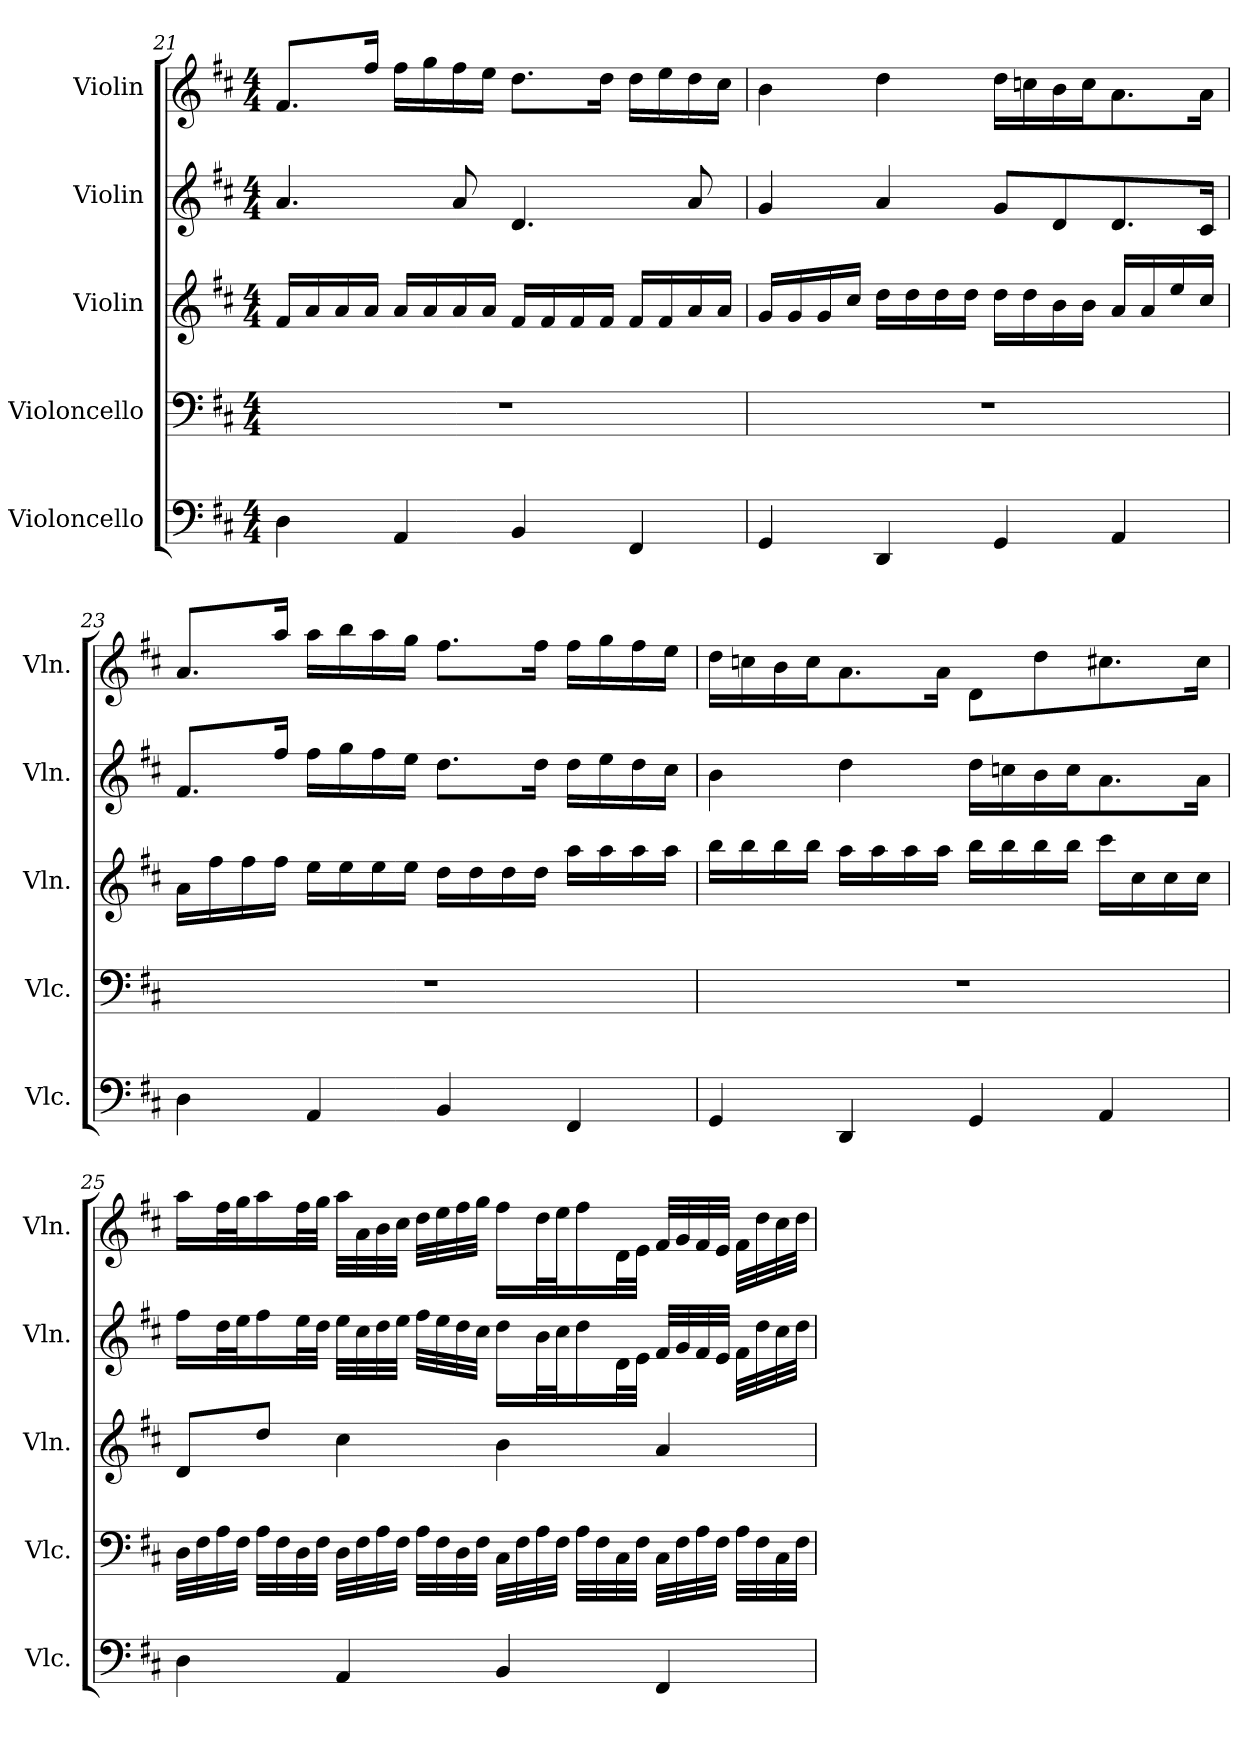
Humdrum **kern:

**kern	**kern	**kern	**kern	**kern
*part5	*part4	*part3	*part2	*part1
*staff5	*staff4	*staff3	*staff2	*staff1
*I"Violoncello	*I"Violoncello	*I"Violin	*I"Violin	*I"Violin
*I'Vlc.	*I'Vlc.	*I'Vln.	*I'Vln.	*I'Vln.
!!LO:LB:g=z
*clefF4	*clefF4	*clefG2	*clefG2	*clefG2
*k[f#c#]	*k[f#c#]	*k[f#c#]	*k[f#c#]	*k[f#c#]
*D:	*D:	*D:	*D:	*D:
*M4/4	*M4/4	*M4/4	*M4/4	*M4/4
=21	=21	=21	=21	=21
4D\	1r	16f#/LL	4.a/	8.f#/L
.	.	16a/	.	.
.	.	16a/	.	.
.	.	16a/JJ	.	16ff#/Jk
4AA/	.	16a/LL	.	16ff#\LL
.	.	16a/	.	16gg\
.	.	16a/	8a/	16ff#\
.	.	16a/JJ	.	16ee\JJ
4BB/	.	16f#/LL	4.d/	8.dd\L
.	.	16f#/	.	.
.	.	16f#/	.	.
.	.	16f#/JJ	.	16dd\Jk
4FF#/	.	16f#/LL	.	16dd\LL
.	.	16f#/	.	16ee\
.	.	16a/	8a/	16dd\
.	.	16a/JJ	.	16cc#\JJ
=22	=22	=22	=22	=22
4GG/	1r	16g/LL	4g/	4b\
.	.	16g/	.	.
.	.	16g/	.	.
.	.	16cc#/JJ	.	.
4DD/	.	16dd\LL	4a/	4dd\
.	.	16dd\	.	.
.	.	16dd\	.	.
.	.	16dd\JJ	.	.
4GG/	.	16dd\LL	8g/L	16dd\LL
.	.	16dd\	.	16ccn\
.	.	16b\	8d/	16b\
.	.	16b\JJ	.	16cc\J
4AA/	.	16a/LL	8.d/	8.a\
.	.	16a/	.	.
.	.	16ee/	.	.
.	.	16cc#/JJ	16c#/Jk	16a\Jk
!!LO:PB:g=z
=23	=23	=23	=23	=23
4D\	1r	16a\LL	8.f#/L	8.a/L
.	.	16ff#\	.	.
.	.	16ff#\	.	.
.	.	16ff#\JJ	16ff#/Jk	16aa/Jk
4AA/	.	16ee\LL	16ff#\LL	16aa\LL
.	.	16ee\	16gg\	16bb\
.	.	16ee\	16ff#\	16aa\
.	.	16ee\JJ	16ee\JJ	16gg\JJ
4BB/	.	16dd\LL	8.dd\L	8.ff#\L
.	.	16dd\	.	.
.	.	16dd\	.	.
.	.	16dd\JJ	16dd\Jk	16ff#\Jk
4FF#/	.	16aa\LL	16dd\LL	16ff#\LL
.	.	16aa\	16ee\	16gg\
.	.	16aa\	16dd\	16ff#\
.	.	16aa\JJ	16cc#\JJ	16ee\JJ
=24	=24	=24	=24	=24
4GG/	1r	16bb\LL	4b\	16dd\LL
.	.	16bb\	.	16ccn\
.	.	16bb\	.	16b\
.	.	16bb\JJ	.	16cc\J
4DD/	.	16aa\LL	4dd\	8.a\
.	.	16aa\	.	.
.	.	16aa\	.	.
.	.	16aa\JJ	.	16a\Jk
4GG/	.	16bb\LL	16dd\LL	8d\L
.	.	16bb\	16ccn\	.
.	.	16bb\	16b\	8dd\
.	.	16bb\JJ	16cc\J	.
4AA/	.	16ccc#\LL	8.a\	8.cc#X\
.	.	16cc#\	.	.
.	.	16cc#\	.	.
.	.	16cc#\JJ	16a\Jk	16cc#\Jk
!!LO:LB:g=z
=25	=25	=25	=25	=25
4D\	32D\LLL	8d/L	16ff#\LL	16aa\LL
.	32F#\	.	.	.
.	32A\	.	32dd\L	32ff#\L
.	32F#\JJJ	.	32ee\J	32gg\J
.	32A\LLL	8dd/J	16ff#\	16aa\
.	32F#\	.	.	.
.	32D\	.	32ee\L	32ff#\L
.	32F#\JJJ	.	32dd\JJJ	32gg\JJJ
4AA/	32D\LLL	4cc#\	32ee\LLL	32aa\LLL
.	32F#\	.	32cc#\	32a\
.	32A\	.	32dd\	32b\
.	32F#\JJJ	.	32ee\JJJ	32cc#\JJJ
.	32A\LLL	.	32ff#\LLL	32dd\LLL
.	32F#\	.	32ee\	32ee\
.	32D\	.	32dd\	32ff#\
.	32F#\JJJ	.	32cc#\JJJ	32gg\JJJ
4BB/	32C#\LLL	4b\	16dd\LL	16ff#\LL
.	32F#\	.	.	.
.	32A\	.	32b\L	32dd\L
.	32F#\JJJ	.	32cc#\J	32ee\J
.	32A\LLL	.	16dd\	16ff#\
.	32F#\	.	.	.
.	32C#\	.	32d\L	32d\L
.	32F#\JJJ	.	32e\JJJ	32e\JJJ
4FF#/	32C#\LLL	4a/	32f#/LLL	32f#/LLL
.	32F#\	.	32g/	32g/
.	32A\	.	32f#/	32f#/
.	32F#\JJJ	.	32e/JJJ	32e/JJJ
.	32A\LLL	.	32f#\LLL	32f#\LLL
.	32F#\	.	32dd\	32dd\
.	32C#\	.	32cc#\	32cc#\
.	32F#\JJJ	.	32dd\JJJ	32dd\JJJ
=	=	=	=	=
*-	*-	*-	*-	*-
